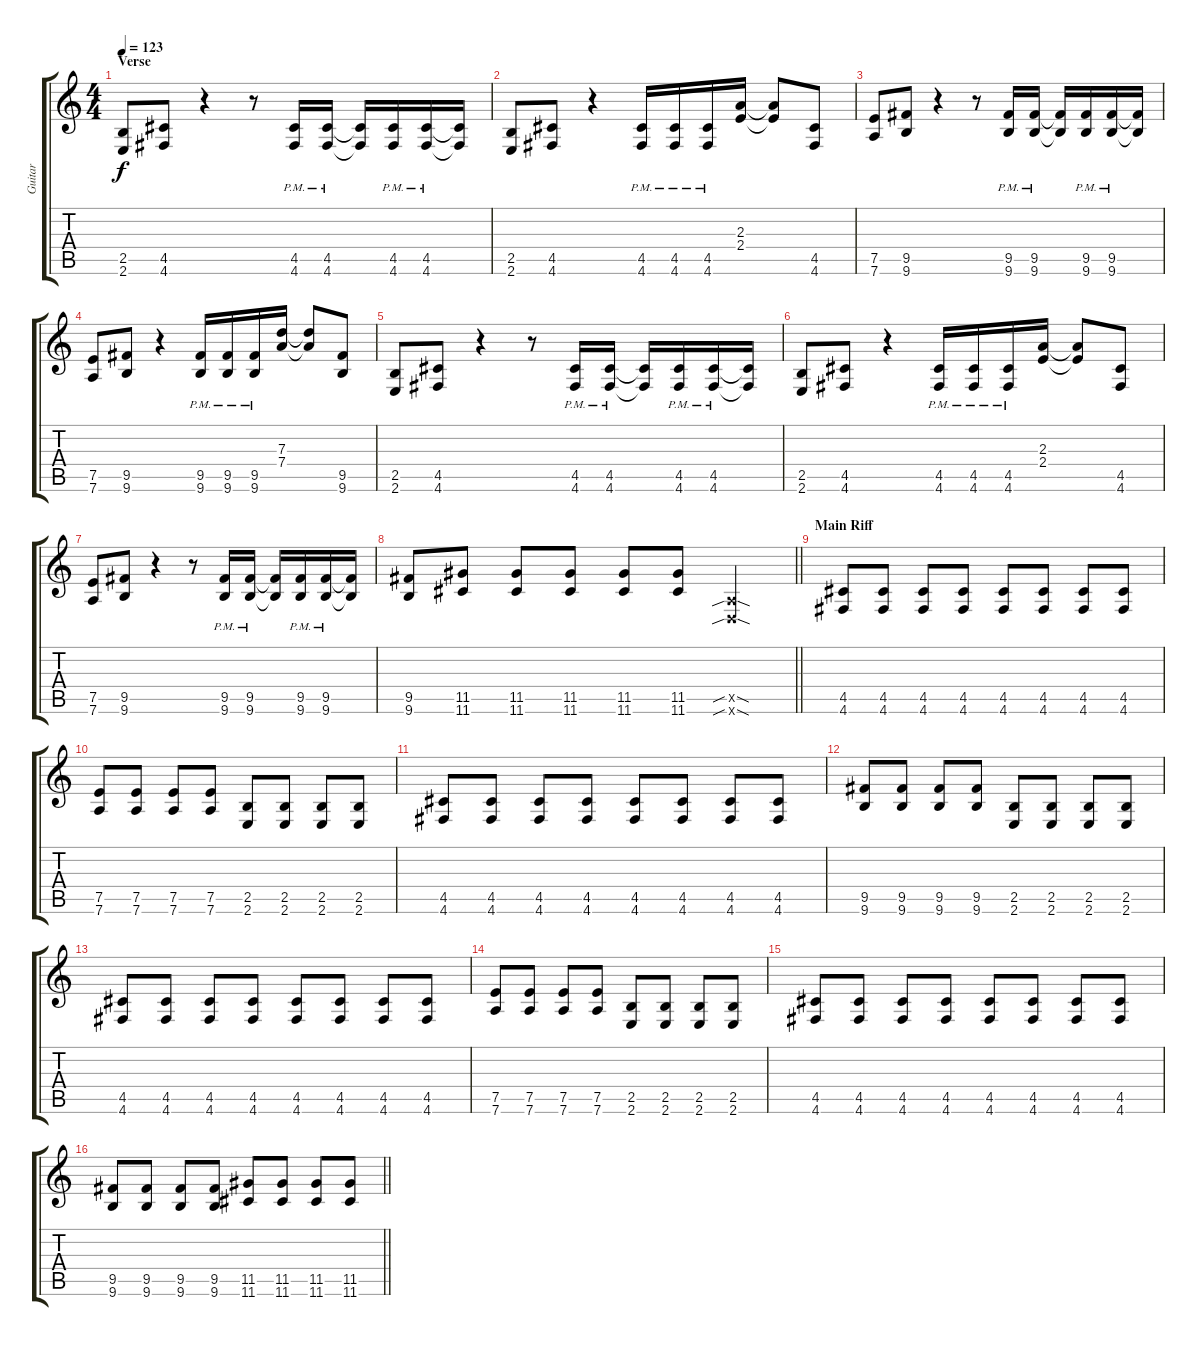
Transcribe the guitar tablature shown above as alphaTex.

\track ("Guitar" "Guitar") {instrument distortionguitar}
\staff {score tabs}
\tuning (E4 B3 G3 D3 A2 D2) {hide}
\ts (4 4)
\section ("" "Verse")
\tempo 123
\clef g2
\ks c
(2.5 2.6).8{dy f} (4.5 4.6).8 r.4 r.8 (4.5{pm} 4.6{pm}).16 (4.5{pm} 4.6{pm}).16 (4.5{t} 4.6{t}).16 (4.5{pm} 4.6{pm}).16 (4.5{pm} 4.6{pm}).16 (4.5{t} 4.6{t}).16 |
(2.5 2.6).8 (4.5 4.6).8 r.4 (4.5{pm} 4.6{pm}).16 (4.5{pm} 4.6{pm}).16 (4.5{pm} 4.6{pm}).16 (2.3 2.4).16 (2.3{t} 2.4{t}).8 (4.5 4.6).8 |
(7.5 7.6).8 (9.5 9.6).8 r.4 r.8 (9.5{pm} 9.6{pm}).16 (9.5{pm} 9.6{pm}).16 (9.5{t} 9.6{t}).16 (9.5{pm} 9.6{pm}).16 (9.5{pm} 9.6{pm}).16 (9.5{t} 9.6{t}).16 |
(7.5 7.6).8 (9.5 9.6).8 r.4 (9.5{pm} 9.6{pm}).16 (9.5{pm} 9.6{pm}).16 (9.5{pm} 9.6{pm}).16 (7.3 7.4).16 (7.3{t} 7.4{t}).8 (9.5 9.6).8 |
(2.5 2.6).8 (4.5 4.6).8 r.4 r.8 (4.5{pm} 4.6{pm}).16 (4.5{pm} 4.6{pm}).16 (4.5{t} 4.6{t}).16 (4.5{pm} 4.6{pm}).16 (4.5{pm} 4.6{pm}).16 (4.5{t} 4.6{t}).16 |
(2.5 2.6).8 (4.5 4.6).8 r.4 (4.5{pm} 4.6{pm}).16 (4.5{pm} 4.6{pm}).16 (4.5{pm} 4.6{pm}).16 (2.3 2.4).16 (2.3{t} 2.4{t}).8 (4.5 4.6).8 |
(7.5 7.6).8 (9.5 9.6).8 r.4 r.8 (9.5{pm} 9.6{pm}).16 (9.5{pm} 9.6{pm}).16 (9.5{t} 9.6{t}).16 (9.5{pm} 9.6{pm}).16 (9.5{pm} 9.6{pm}).16 (9.5{t} 9.6{t}).16 |
\barLineRight lightlight
(9.5 9.6).8 (11.5 11.6).8 (11.5 11.6).8 (11.5 11.6).8 (11.5 11.6).8 (11.5 11.6).8 (0.5{sib sod x} 0.6{sib sod x}).4 |
\section ("" "Main Riff")
(4.5 4.6).8 (4.5 4.6).8 (4.5 4.6).8 (4.5 4.6).8 (4.5 4.6).8 (4.5 4.6).8 (4.5 4.6).8 (4.5 4.6).8 |
(7.5 7.6).8 (7.5 7.6).8 (7.5 7.6).8 (7.5 7.6).8 (2.5 2.6).8 (2.5 2.6).8 (2.5 2.6).8 (2.5 2.6).8 |
(4.5 4.6).8 (4.5 4.6).8 (4.5 4.6).8 (4.5 4.6).8 (4.5 4.6).8 (4.5 4.6).8 (4.5 4.6).8 (4.5 4.6).8 |
(9.5 9.6).8 (9.5 9.6).8 (9.5 9.6).8 (9.5 9.6).8 (2.5 2.6).8 (2.5 2.6).8 (2.5 2.6).8 (2.5 2.6).8 |
(4.5 4.6).8 (4.5 4.6).8 (4.5 4.6).8 (4.5 4.6).8 (4.5 4.6).8 (4.5 4.6).8 (4.5 4.6).8 (4.5 4.6).8 |
(7.5 7.6).8 (7.5 7.6).8 (7.5 7.6).8 (7.5 7.6).8 (2.5 2.6).8 (2.5 2.6).8 (2.5 2.6).8 (2.5 2.6).8 |
(4.5 4.6).8 (4.5 4.6).8 (4.5 4.6).8 (4.5 4.6).8 (4.5 4.6).8 (4.5 4.6).8 (4.5 4.6).8 (4.5 4.6).8 |
\barLineRight lightlight
(9.5 9.6).8 (9.5 9.6).8 (9.5 9.6).8 (9.5 9.6).8 (11.5 11.6).8 (11.5 11.6).8 (11.5 11.6).8 (11.5 11.6).8
